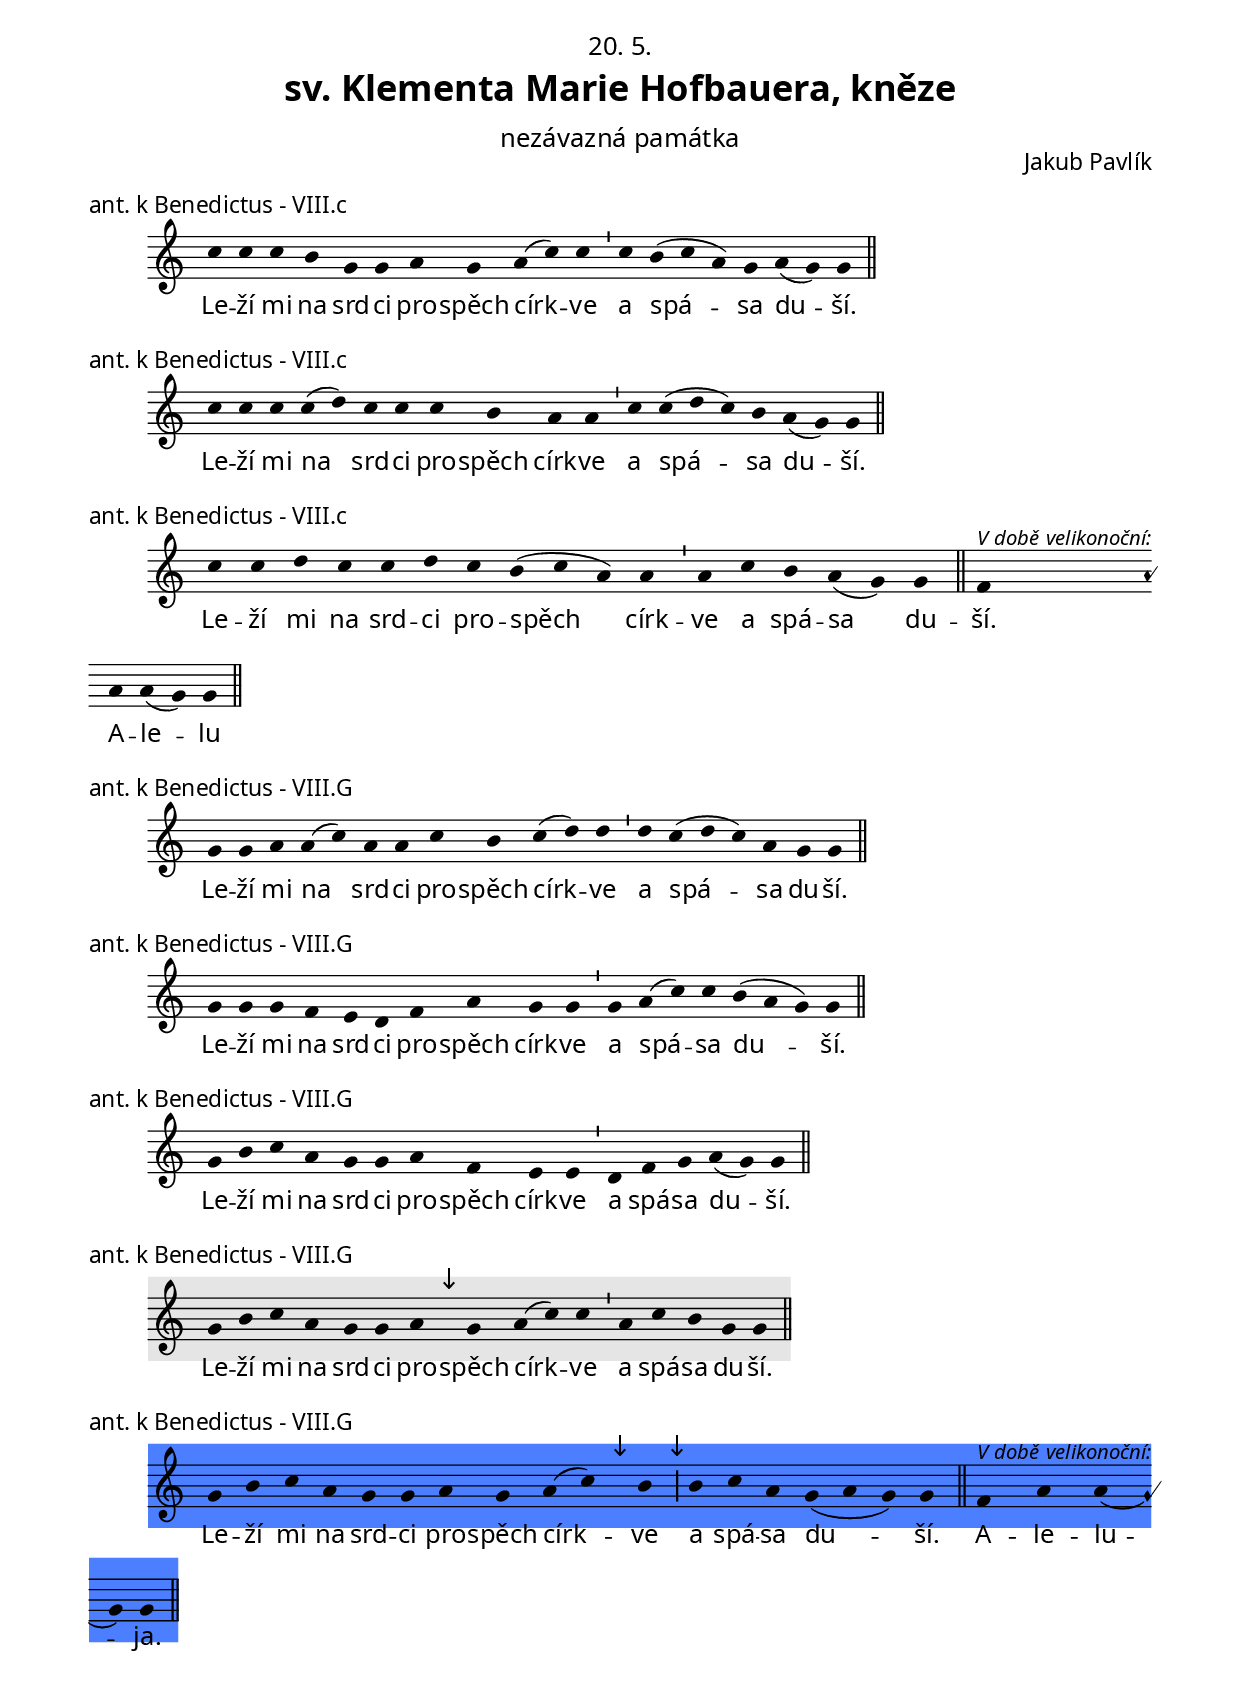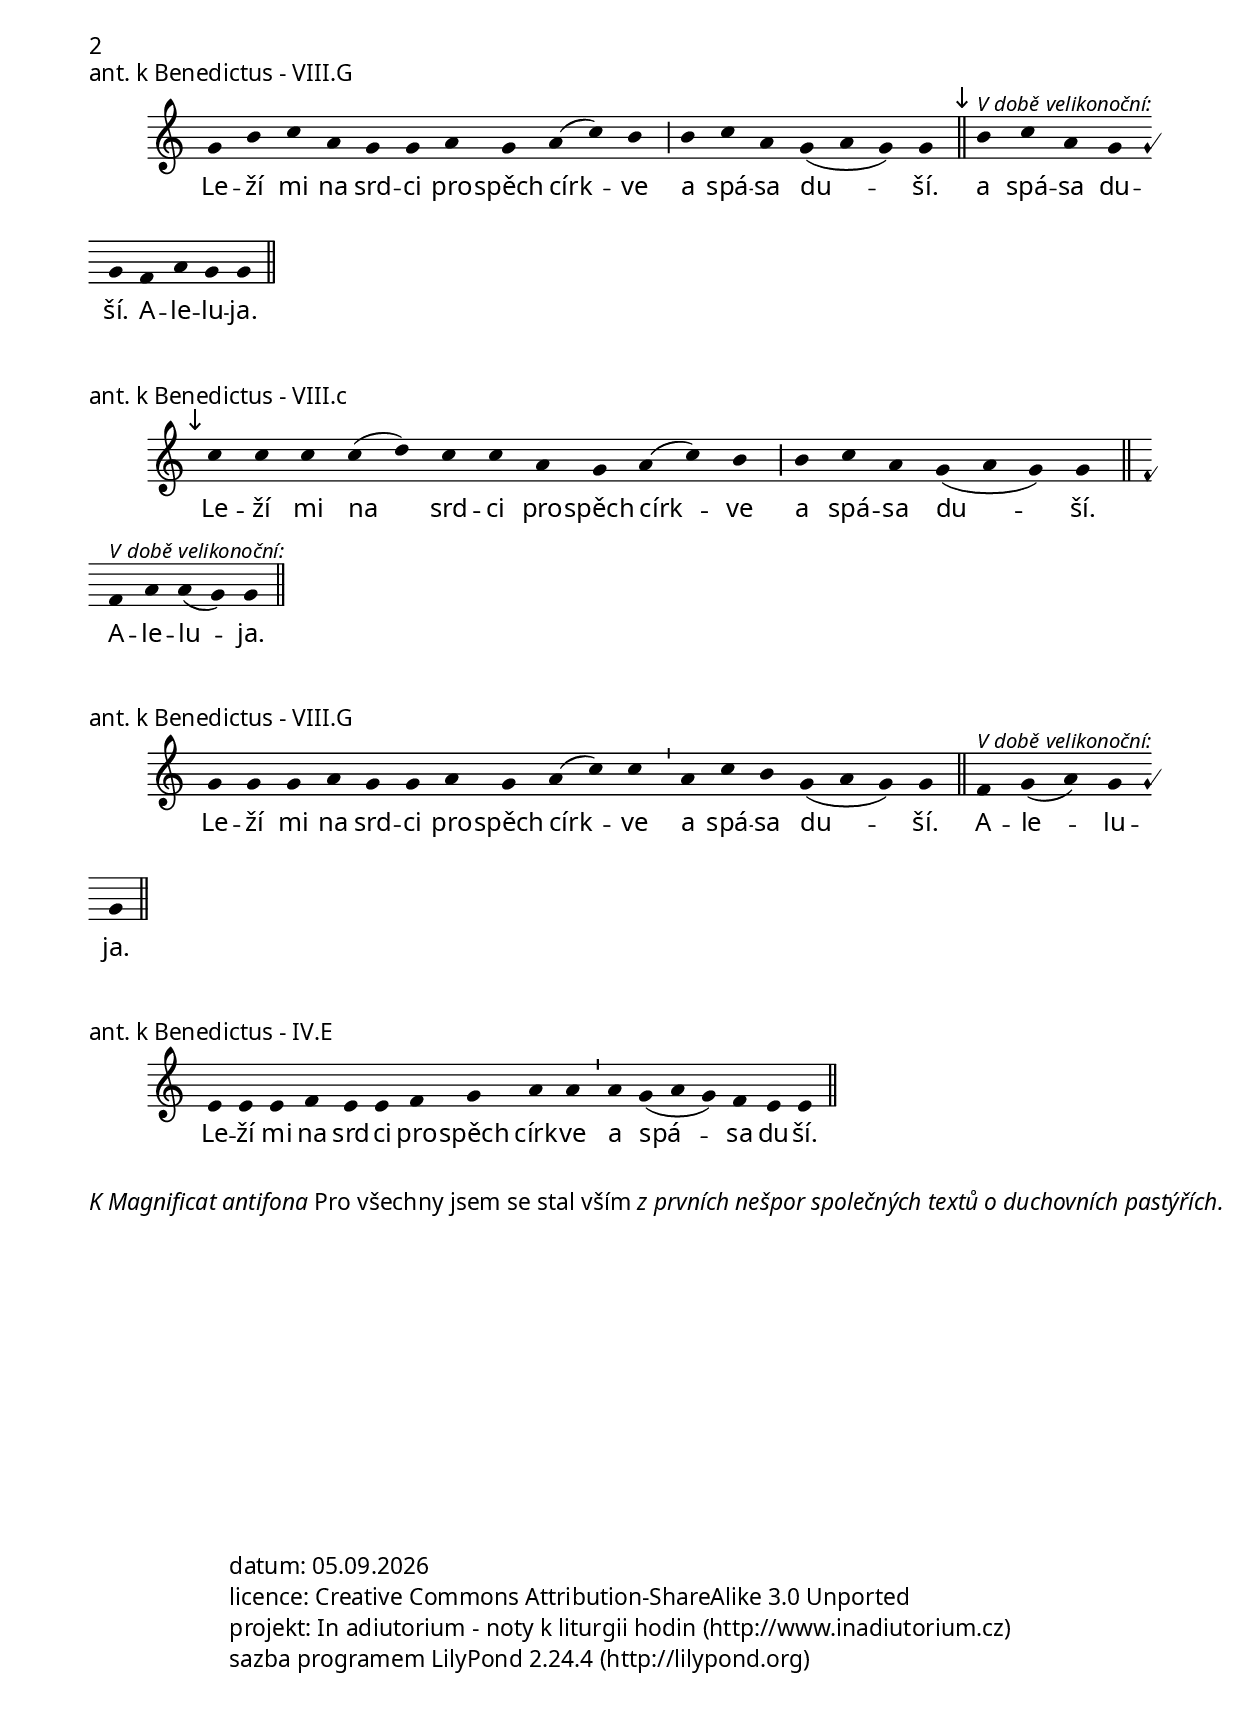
\version "2.19.16"

\include "../spolecne.ly"

\header {
  title = \markup\titleSvatek
            "sv. Klementa Marie Hofbauera, kněze"
            "nezávazná památka"
            "20. 5."
  composer = "Jakub Pavlík"
}

\score {
  \relative c'' {
    \choralniRezim
    c4 c c b g g a g a( c) c \barMin
    c b( c a) g a( g) g \barFinalis
  }
  \addlyrics {
    Le -- ží mi na srd -- ci pro -- spěch círk -- ve
    a spá -- sa du -- ší.
  }
  \header {
    quid = "ant. k Benedictus"
    modus = "VIII"
    differentia = "c"
    psalmus = ""
    id = "aben"
    piece = \markup {\sestavTitulekBezZalmu}
  }
}

\score {
  \relative c'' {
    \choralniRezim
    c4 c c c( d) c c c b a a \barMin
    c c( d c) b a( g) g \barFinalis
  }
  \addlyrics {
    Le -- ží mi na srd -- ci pro -- spěch círk -- ve
    a spá -- sa du -- ší.
  }
  \header {
    quid = "ant. k Benedictus"
    modus = "VIII"
    differentia = "c"
    psalmus = ""
    id = "aben"
    piece = \markup {\sestavTitulekBezZalmu}
  }
}

\score {
  \relative c'' {
    \choralniRezim
    c4 c d c c d c b( c a) a \barMin
    a c b a( g) g \barFinalis

    f^\markup\rubrVelikAleluja a a( g) g \barFinalis
  }
  \addlyrics {
    Le -- ží mi na srd -- ci pro -- spěch círk -- ve
    a spá -- sa du -- ší.

    A -- le -- lu -- ja.
  }
  \header {
    quid = "ant. k Benedictus"
    modus = "VIII"
    differentia = "c"
    psalmus = ""
    id = "aben"
    piece = \markup {\sestavTitulekBezZalmu}
  }
}

\score {
  \relative c'' {
    \choralniRezim
    g4 g a a( c) a a c b c( d) d \barMin
    d c( d c) a g g \barFinalis
  }
  \addlyrics {
    Le -- ží mi na srd -- ci pro -- spěch círk -- ve
    a spá -- sa du -- ší.
  }
  \header {
    quid = "ant. k Benedictus"
    modus = "VIII"
    differentia = "G"
    psalmus = ""
    id = "aben"
    piece = \markup {\sestavTitulekBezZalmu}
  }
}

\score {
  \relative c'' {
    \choralniRezim
    g4 g g f e d f a g g \barMin
    g a( c) c b( a g) g \barFinalis
  }
  \addlyrics {
    Le -- ží mi na srd -- ci pro -- spěch círk -- ve
    a spá -- sa du -- ší.
  }
  \header {
    quid = "ant. k Benedictus"
    modus = "VIII"
    differentia = "G"
    psalmus = ""
    id = "aben"
    piece = \markup {\sestavTitulekBezZalmu}
  }
}

\score {
  \relative c'' {
    \choralniRezim
    g4 b c a g g a f e e \barMin
    d f g a( g) g \barFinalis
  }
  \addlyrics {
    Le -- ží mi na srd -- ci pro -- spěch círk -- ve
    a spá -- sa du -- ší.
  }
  \header {
    quid = "ant. k Benedictus"
    modus = "VIII"
    differentia = "G"
    psalmus = ""
    id = "aben"
    piece = \markup {\sestavTitulekBezZalmu}
  }
}

\score {
  \relative c'' {
    \zvyraznovacSedy
    \choralniRezim
    g4 b c a g g a \mark\sipka g a( c) c \barMin
    a c b g g \barFinalis
  }
  \addlyrics {
    Le -- ží mi na srd -- ci pro -- spěch círk -- ve
    a spá -- sa du -- ší.
  }
  \header {
    quid = "ant. k Benedictus"
    modus = "VIII"
    differentia = "G"
    psalmus = ""
    id = "aben"
    piece = \markup {\sestavTitulekBezZalmu}
  }
}

\score {
  \relative c'' {
    \zvyraznovacModry
    \choralniRezim
    g4 b c a g g a g a( c) \mark\sipka b \barMaior
    \mark\sipka b c a g( a g) g \barFinalis

    f^\markup\rubrVelikAleluja a a( g) g \barFinalis
  }
  \addlyrics {
    Le -- ží mi na srd -- ci pro -- spěch círk -- ve
    a spá -- sa du -- ší.

    A -- le -- lu -- ja.
  }
  \header {
    quid = "ant. k Benedictus"
    modus = "VIII"
    differentia = "G"
    psalmus = ""
    id = "aben"
    piece = \markup {\sestavTitulekBezZalmu}
  }
}

\score {
  \relative c'' {
    \choralniRezim
    g4 b c a g g a g a( c) b \barMaior
    b c a g( a g) g \barFinalis

    \mark\sipka b^\markup\rubrVelikAleluja c a g g
    f a g g \barFinalis
  }
  \addlyrics {
    Le -- ží mi na srd -- ci pro -- spěch círk -- ve
    a spá -- sa du -- ší.

    a spá -- sa du -- ší.
    A -- le -- lu -- ja.
  }
  \header {
    quid = "ant. k Benedictus"
    modus = "VIII"
    differentia = "G"
    psalmus = ""
    id = "aben"
    piece = \markup {\sestavTitulekBezZalmu}
  }
}

\score {
  \relative c'' {
    \choralniRezim
    \mark\sipka c4 c c c( d) c c a g a( c) b \barMaior
    b c a g( a g) g \barFinalis

    f^\markup\rubrVelikAleluja a a( g) g \barFinalis
  }
  \addlyrics {
    Le -- ží mi na srd -- ci pro -- spěch círk -- ve
    a spá -- sa du -- ší.

    A -- le -- lu -- ja.
  }
  \header {
    quid = "ant. k Benedictus"
    modus = "VIII"
    differentia = "c"
    psalmus = ""
    id = "aben"
    piece = \markup {\sestavTitulekBezZalmu}
  }
}

\score {
  \relative c'' {
    \choralniRezim
    g4 g g a g g a g a( c) c \barMin
    a c b g( a g) g \barFinalis

    f^\markup\rubrVelikAleluja g( a) g g \barFinalis
  }
  \addlyrics {
    Le -- ží mi na srd -- ci pro -- spěch círk -- ve
    a spá -- sa du -- ší.

    A -- le -- lu -- ja.
  }
  \header {
    quid = "ant. k Benedictus"
    modus = "VIII"
    differentia = "G"
    psalmus = ""
    id = "aben"
    piece = \markup {\sestavTitulekBezZalmu}
  }
}

\score {
  \relative c' {
    \choralniRezim
    e4 e e f e e f g a a \barMin
    a g( a g) f e e \barFinalis
  }
  \addlyrics {
    Le -- ží mi na srd -- ci pro -- spěch círk -- ve
    a spá -- sa du -- ší.
  }
  \header {
    quid = "ant. k Benedictus"
    modus = "IV"
    differentia = "E"
    psalmus = ""
    id = "aben"
    piece = \markup {\sestavTitulekBezZalmu}
  }
}

\markup\italic{
  K Magnificat antifona \upright{Pro všechny jsem se stal vším}
  z prvních nešpor společných textů o duchovních pastýřích.
}